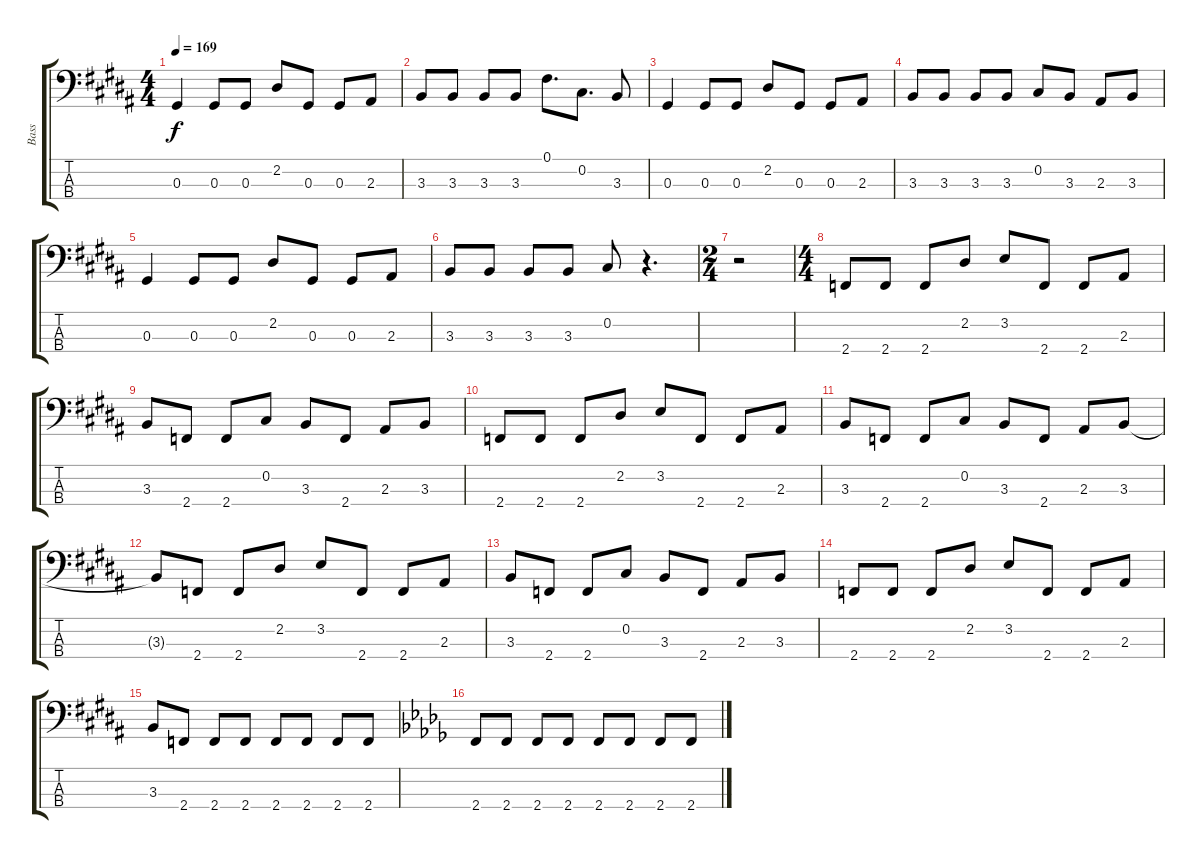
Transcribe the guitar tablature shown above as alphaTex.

\track ("Bass" "Bass") {instrument electricbasspick}
\staff {score tabs}
\tuning (Gb2 Db2 Ab1 Eb1) {hide}
\ts (4 4)
\tempo 169
\clef f4
\ks b
0.3.4{dy f} 0.3.8 0.3.8 2.2.8 0.3.8 0.3.8 2.3.8 |
3.3.8 3.3.8 3.3.8 3.3.8 0.1.8{d} 0.2.8{d} 3.3.8 |
0.3.4 0.3.8 0.3.8 2.2.8 0.3.8 0.3.8 2.3.8 |
3.3.8 3.3.8 3.3.8 3.3.8 0.2.8 3.3.8 2.3.8 3.3.8 |
0.3.4 0.3.8 0.3.8 2.2.8 0.3.8 0.3.8 2.3.8 |
3.3.8 3.3.8 3.3.8 3.3.8 0.2.8 r.4{d} |
\ts (2 4)
r.2 |
\ts (4 4)
2.4.8 2.4.8 2.4.8 2.2.8 3.2.8 2.4.8 2.4.8 2.3.8 |
3.3.8 2.4.8 2.4.8 0.2.8 3.3.8 2.4.8 2.3.8 3.3.8 |
2.4.8 2.4.8 2.4.8 2.2.8 3.2.8 2.4.8 2.4.8 2.3.8 |
3.3.8 2.4.8 2.4.8 0.2.8 3.3.8 2.4.8 2.3.8 3.3.8 |
3.3{t}.8 2.4.8 2.4.8 2.2.8 3.2.8 2.4.8 2.4.8 2.3.8 |
3.3.8 2.4.8 2.4.8 0.2.8 3.3.8 2.4.8 2.3.8 3.3.8 |
2.4.8 2.4.8 2.4.8 2.2.8 3.2.8 2.4.8 2.4.8 2.3.8 |
3.3.8 2.4.8 2.4.8 2.4.8 2.4.8 2.4.8 2.4.8 2.4.8 |
\ks db
2.4.8 2.4.8 2.4.8 2.4.8 2.4.8 2.4.8 2.4.8 2.4.8
